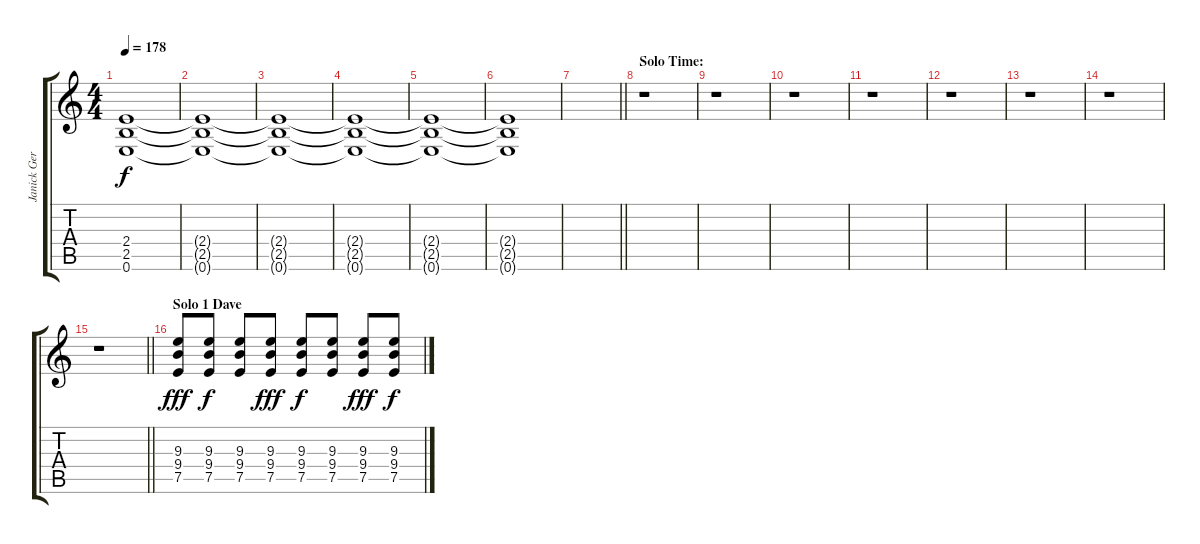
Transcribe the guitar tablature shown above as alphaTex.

\track ("Janick Gers" "Janick Ger") {instrument overdrivenguitar}
\staff {score tabs}
\tuning (E4 B3 G3 D3 A2 E2) {hide}
\ts (4 4)
\tempo 178
\clef g2
\ks c
(2.4{t} 2.5{t} 0.6{t}).1{dy f} |
(2.4{t} 2.5{t} 0.6{t}).1 |
(2.4{t} 2.5{t} 0.6{t}).1 |
(2.4{t} 2.5{t} 0.6{t}).1{volume 6} |
(2.4{t} 2.5{t} 0.6{t}).1 |
(2.4{t} 2.5{t} 0.6{t}).1 |
\barLineRight lightlight
|
\section ("" "Solo Time:")
r.1{volume 10} |
r.1 |
r.1 |
r.1 |
r.1 |
r.1 |
r.1 |
\barLineRight lightlight
r.1 |
\section ("" "Solo 1 Dave")
(9.3 9.4 7.5).8{dy fff} (9.3 9.4 7.5).8{dy f} (9.3 9.4 7.5).8 (9.3 9.4 7.5).8{dy fff} (9.3 9.4 7.5).8{dy f} (9.3 9.4 7.5).8 (9.3 9.4 7.5).8{dy fff} (9.3 9.4 7.5).8{dy f}
